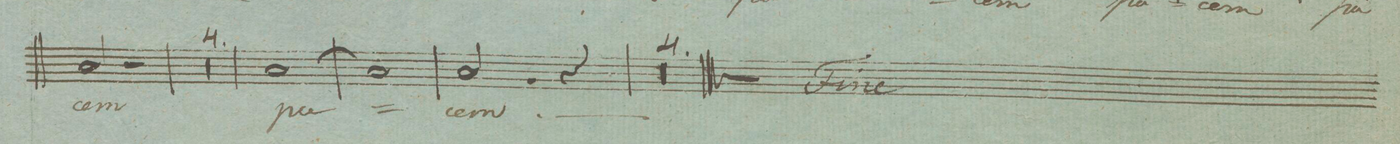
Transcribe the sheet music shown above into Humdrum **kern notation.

**kern	**text	**dynam
*I"Baſso Tutti	*	*
*clefF4	*	*
*k[encngn]	*	*
*met(c|)	*	*
*M2/2	*	*
2C/	-cem	.
2r	.	.
=239	=239	=239
00r	.	.
=240	=240	=240
=241	=241	=241
=242	=242	=242
=243	=243	=243
[>1C/	pa-	.
=244	=244	=244
1C/]	.	.
=245	=245	=245
2C/	-cem	.
2r	.	.
=246	=246	=246
00r	.	.
=247	=247	=247
=248	=248	=248
=249	=249	=249
==	==	==
*-	*-	*-
